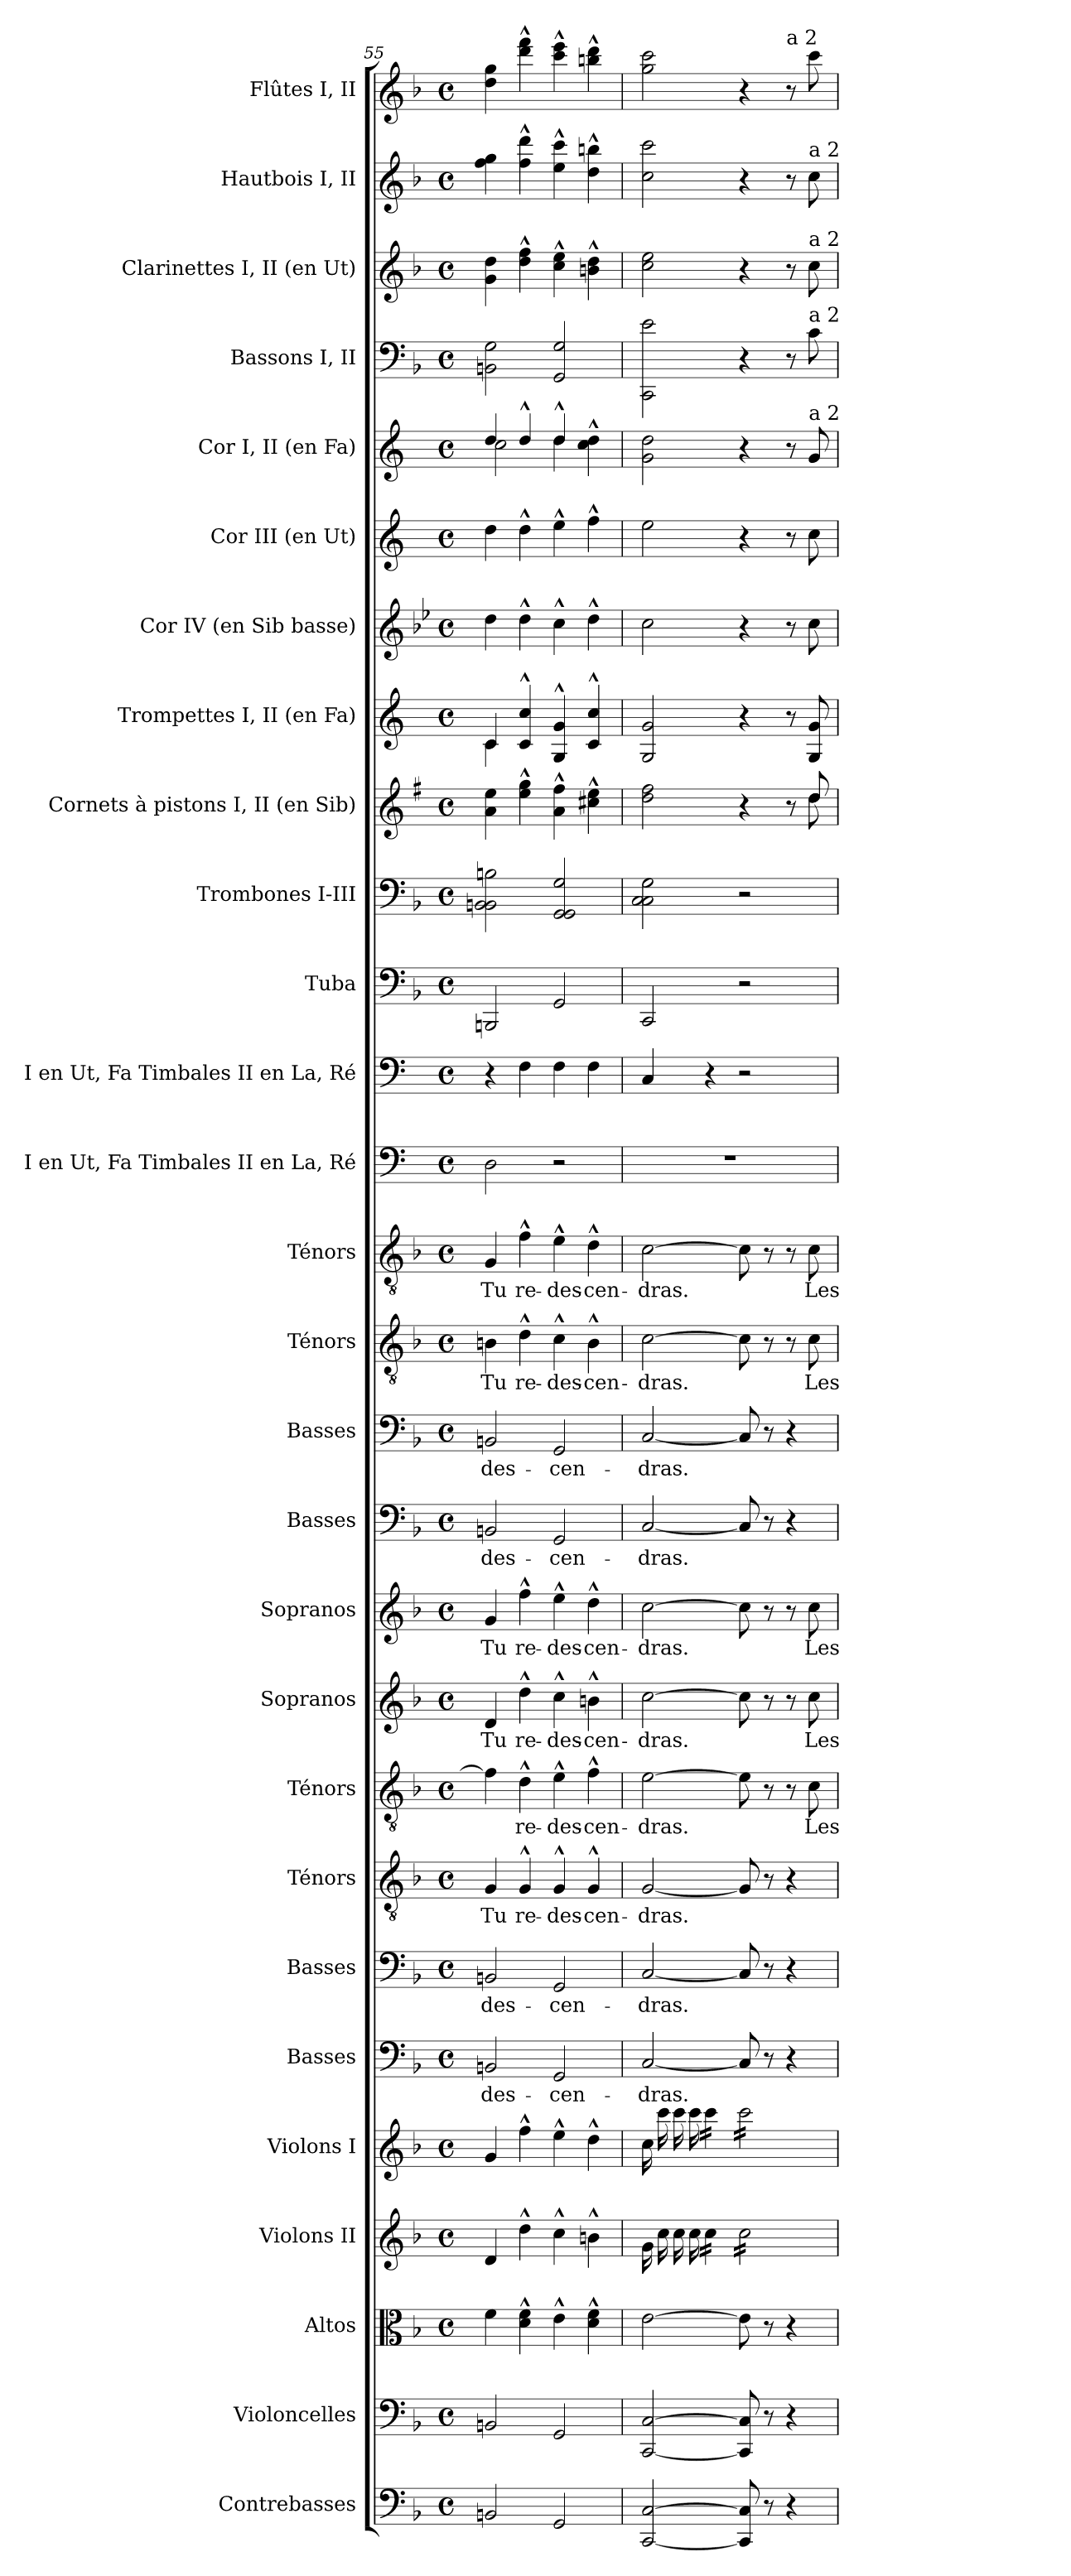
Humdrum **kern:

**kern	**kern	**kern	**kern	**kern	**kern	**text	**kern	**text	**kern	**text	**kern	**text	**kern	**text	**kern	**text	**kern	**text	**kern	**text	**kern	**text	**kern	**text	**kern	**kern	**kern	**kern	**kern	**kern	**kern	**kern	**kern	**kern	**kern	**kern	**kern
*part28	*part27	*part26	*part25	*part24	*part23	*part23	*part22	*part22	*part21	*part21	*part20	*part20	*part19	*part19	*part18	*part18	*part17	*part17	*part16	*part16	*part15	*part15	*part14	*part14	*part13	*part12	*part11	*part10	*part9	*part8	*part7	*part6	*part5	*part4	*part3	*part2	*part1
*staff28	*staff27	*staff26	*staff25	*staff24	*staff23	*staff23	*staff22	*staff22	*staff21	*staff21	*staff20	*staff20	*staff19	*staff19	*staff18	*staff18	*staff17	*staff17	*staff16	*staff16	*staff15	*staff15	*staff14	*staff14	*staff13	*staff12	*staff11	*staff10	*staff9	*staff8	*staff7	*staff6	*staff5	*staff4	*staff3	*staff2	*staff1
*I"Contrebasses	*I"Violoncelles	*I"Altos	*I"Violons II	*I"Violons I	*I"Basses	*	*I"Basses	*	*I"Ténors	*	*I"Ténors	*	*I"Sopranos	*	*I"Sopranos	*	*I"Basses	*	*I"Basses	*	*I"Ténors	*	*I"Ténors	*	*I"I en Ut, Fa  Timbales       II en La, Ré	*I"I en Ut, Fa  Timbales       II en La, Ré	*I"Tuba	*I"Trombones I-III	*I"Cornets à pistons I, II (en Sib)	*I"Trompettes I, II (en Fa)	*I"Cor IV (en Sib basse)	*I"Cor III (en Ut)	*I"Cor I, II (en Fa)	*I"Bassons I, II	*I"Clarinettes I, II (en Ut)	*I"Hautbois I, II	*I"Flûtes I, II
*I'Cb.	*I'Vlles	*I'Altos	*I'Vns II	*I'Vns I	*I'Basses	*	*I'Basses	*	*I'Tén.	*	*I'Tén.	*	*I'Sopr.	*	*I'Sopr.	*	*I'Basses	*	*I'Basses	*	*I'Tén.	*	*I'Tén.	*	*I'Timb.	*I'Timb.	*I'Tb.	*I'Trb.	*I'C.à p. (Sib)	*I'Tr. (Fa)	*I'Cor (Sib basse)	*I'Cor (Ut)	*I'Cor (Fa)	*I'Bns	*I'Cl. (Ut)	*I'Hb.	*I'Fl.
*clefF4	*clefF4	*clefC3	*clefG2	*clefG2	*clefF4	*	*clefF4	*	*clefGv2	*	*clefGv2	*	*clefG2	*	*clefG2	*	*clefF4	*	*clefF4	*	*clefGv2	*	*clefGv2	*	*clefF4	*clefF4	*clefF4	*clefF4	*clefG2	*clefG2	*clefG2	*clefG2	*clefG2	*clefF4	*clefG2	*clefG2	*clefG2
*ITrd7c12	*	*	*	*	*	*	*	*	*ITrd7c12	*	*ITrd7c12	*	*	*	*	*	*	*	*	*	*ITrd7c12	*	*ITrd7c12	*	*	*	*	*	*ITrd1c2	*ITrd-3c-5	*ITrd8c14	*ITrd7c12	*ITrd4c7	*	*	*	*
*k[b-]	*k[b-]	*k[b-]	*k[b-]	*k[b-]	*k[b-]	*	*k[b-]	*	*k[b-]	*	*k[b-]	*	*k[b-]	*	*k[b-]	*	*k[b-]	*	*k[b-]	*	*k[b-]	*	*k[b-]	*	*k[]	*k[]	*k[b-]	*k[b-]	*k[b-]	*k[b-]	*k[b-e-]	*k[]	*k[b-]	*k[b-]	*k[b-]	*k[b-]	*k[b-]
*F:	*F:	*F:	*F:	*F:	*F:	*	*F:	*	*F:	*	*F:	*	*F:	*	*F:	*	*F:	*	*F:	*	*F:	*	*F:	*	*C:	*C:	*F:	*F:	*F:	*F:	*B-:	*C:	*F:	*F:	*F:	*F:	*F:
*M4/4	*M4/4	*M4/4	*M4/4	*M4/4	*M4/4	*	*M4/4	*	*M4/4	*	*M4/4	*	*M4/4	*	*M4/4	*	*M4/4	*	*M4/4	*	*M4/4	*	*M4/4	*	*M4/4	*M4/4	*M4/4	*M4/4	*M4/4	*M4/4	*M4/4	*M4/4	*M4/4	*M4/4	*M4/4	*M4/4	*M4/4
*met(c)	*met(c)	*met(c)	*met(c)	*met(c)	*met(c)	*	*met(c)	*	*met(c)	*	*met(c)	*	*met(c)	*	*met(c)	*	*met(c)	*	*met(c)	*	*met(c)	*	*met(c)	*	*met(c)	*met(c)	*met(c)	*met(c)	*met(c)	*met(c)	*met(c)	*met(c)	*met(c)	*met(c)	*met(c)	*met(c)	*met(c)
=55	=55	=55	=55	=55	=55	=55	=55	=55	=55	=55	=55	=55	=55	=55	=55	=55	=55	=55	=55	=55	=55	=55	=55	=55	=55	=55	=55	=55	=55	=55	=55	=55	=55	=55	=55	=55	=55
!	!	!	!	!	!	!LO:LY:b:color=#000000	!	!	!	!	!	!	!	!	!	!	!	!	!	!	!	!	!	!	!	!	!	!	!	!	!	!	!	!	!	!	!
!	!	!	!	!	!	!	!	!LO:LY:b:color=#000000	!	!	!	!	!	!	!	!	!	!	!	!	!	!	!	!	!	!	!	!	!	!	!	!	!	!	!	!	!
!	!	!	!	!	!	!	!	!	!	!LO:LY:b:color=#000000	!	!	!	!	!	!	!	!	!	!	!	!	!	!	!	!	!	!	!	!	!	!	!	!	!	!	!
!	!	!	!	!	!	!	!	!	!	!	!	!	!	!LO:LY:b:color=#000000	!	!	!	!	!	!	!	!	!	!	!	!	!	!	!	!	!	!	!	!	!	!	!
!	!	!	!	!	!	!	!	!	!	!	!	!	!	!	!	!LO:LY:b:color=#000000	!	!	!	!	!	!	!	!	!	!	!	!	!	!	!	!	!	!	!	!	!
!	!	!	!	!	!	!	!	!	!	!	!	!	!	!	!	!	!	!LO:LY:b:color=#000000	!	!	!	!	!	!	!	!	!	!	!	!	!	!	!	!	!	!	!
!	!	!	!	!	!	!	!	!	!	!	!	!	!	!	!	!	!	!	!	!LO:LY:b:color=#000000	!	!	!	!	!	!	!	!	!	!	!	!	!	!	!	!	!
!	!	!	!	!	!	!	!	!	!	!	!	!	!	!	!	!	!	!	!	!	!	!LO:LY:b:color=#000000	!	!	!	!	!	!	!	!	!	!	!	!	!	!	!
!	!	!	!	!	!	!	!	!	!	!	!	!	!	!	!	!	!	!	!	!	!	!	!	!LO:LY:b:color=#000000	!	!	!	!	!	!	!	!	!	!	!	!	!
*	*	*	*	*	*	*	*	*	*	*	*	*	*	*	*	*	*	*	*	*	*	*	*	*	*	*	*	*	*	*^	*	*	*^	*	*	*	*
2BBBni/	2BBni/	4fi\	4di/	4gi/	2BBni/	-des-	2BBni/	-des-	4GGi/	Tu	4Fi\]	.	4di/	Tu	4gi/	Tu	2BBni/	-des-	2BBni/	-des-	4BBni\	Tu	4GGi/	Tu	2Di\	4r	2BBBni/	2BBni\ 2BBi 2Bni	4gi\ 4ddi	4fi/	4fi\	4di\	4di\	4gi/	2fi\	2BBni\ 2Gi	4gi\ 4ddi	4ffi\ 4ggi	4ddi\ 4ggi
!	!	!	!	!	!	!	!	!	!	!LO:LY:b:color=#000000	!	!	!	!	!	!	!	!	!	!	!	!	!	!	!	!	!	!	!	!	!	!	!	!	!	!	!	!	!
!	!	!	!	!	!	!	!	!	!	!	!	!LO:LY:b:color=#000000	!	!	!	!	!	!	!	!	!	!	!	!	!	!	!	!	!	!	!	!	!	!	!	!	!	!	!
!	!	!	!	!	!	!	!	!	!	!	!	!	!	!LO:LY:b:color=#000000	!	!	!	!	!	!	!	!	!	!	!	!	!	!	!	!	!	!	!	!	!	!	!	!	!
!	!	!	!	!	!	!	!	!	!	!	!	!	!	!	!	!LO:LY:b:color=#000000	!	!	!	!	!	!	!	!	!	!	!	!	!	!	!	!	!	!	!	!	!	!	!
!	!	!	!	!	!	!	!	!	!	!	!	!	!	!	!	!	!	!	!	!	!	!LO:LY:b:color=#000000	!	!	!	!	!	!	!	!	!	!	!	!	!	!	!	!	!
!	!	!	!	!	!	!	!	!	!	!	!	!	!	!	!	!	!	!	!	!	!	!	!	!LO:LY:b:color=#000000	!	!	!	!	!	!	!	!	!	!	!	!	!	!	!
.	.	4di\^^ 4fi^^	4dd^^i\	4ff^^i\	.	.	.	.	4GG^^i/	re-	4D^^i\	re-	4dd^^i\	re-	4ff^^i\	re-	.	.	.	.	4D^^i\	re-	4F^^i\	re-	.	4Fi\	.	.	4ddi\^^ 4ffi^^	4fi/^^ 4ffi^^	2.ryy	4d^^i\	4d^^i\	4g^^i/	.	.	4ddi\^^ 4ffi^^	4ffi\^^ 4dddi^^	4dddi\^^ 4fffi^^
!	!	!	!	!	!	!LO:LY:b:color=#000000	!	!	!	!	!	!	!	!	!	!	!	!	!	!	!	!	!	!	!	!	!	!	!	!	!	!	!	!	!	!	!	!	!
!	!	!	!	!	!	!	!	!LO:LY:b:color=#000000	!	!	!	!	!	!	!	!	!	!	!	!	!	!	!	!	!	!	!	!	!	!	!	!	!	!	!	!	!	!	!
!	!	!	!	!	!	!	!	!	!	!LO:LY:b:color=#000000	!	!	!	!	!	!	!	!	!	!	!	!	!	!	!	!	!	!	!	!	!	!	!	!	!	!	!	!	!
!	!	!	!	!	!	!	!	!	!	!	!	!LO:LY:b:color=#000000	!	!	!	!	!	!	!	!	!	!	!	!	!	!	!	!	!	!	!	!	!	!	!	!	!	!	!
!	!	!	!	!	!	!	!	!	!	!	!	!	!	!LO:LY:b:color=#000000	!	!	!	!	!	!	!	!	!	!	!	!	!	!	!	!	!	!	!	!	!	!	!	!	!
!	!	!	!	!	!	!	!	!	!	!	!	!	!	!	!	!LO:LY:b:color=#000000	!	!	!	!	!	!	!	!	!	!	!	!	!	!	!	!	!	!	!	!	!	!	!
!	!	!	!	!	!	!	!	!	!	!	!	!	!	!	!	!	!	!LO:LY:b:color=#000000	!	!	!	!	!	!	!	!	!	!	!	!	!	!	!	!	!	!	!	!	!
!	!	!	!	!	!	!	!	!	!	!	!	!	!	!	!	!	!	!	!	!LO:LY:b:color=#000000	!	!	!	!	!	!	!	!	!	!	!	!	!	!	!	!	!	!	!
!	!	!	!	!	!	!	!	!	!	!	!	!	!	!	!	!	!	!	!	!	!	!LO:LY:b:color=#000000	!	!	!	!	!	!	!	!	!	!	!	!	!	!	!	!	!
!	!	!	!	!	!	!	!	!	!	!	!	!	!	!	!	!	!	!	!	!	!	!	!	!LO:LY:b:color=#000000	!	!	!	!	!	!	!	!	!	!	!	!	!	!	!
2GGGi/	2GGi/	4e^^i\	4cc^^i\	4ee^^i\	2GGi/	-cen-	2GGi/	-cen-	4GG^^i/	-des-	4E^^i\	-des-	4cc^^i\	-des-	4ee^^i\	-des-	2GGi/	-cen-	2GGi/	-cen-	4C^^i\	-des-	4E^^i\	-des-	2r	4Fi\	2GGi/	2GGi/ 2GGi 2Gi	4gi\^^ 4eei^^	4ci/^^ 4cci^^	.	4c^^i\	4e^^i\	4g^^i/	4gi\	2GGi/ 2Gi	4cci\^^ 4eei^^	4eei\^^ 4ccci^^	4ccci\^^ 4eeei^^
!	!	!	!	!	!	!	!	!	!	!LO:LY:b:color=#000000	!	!	!	!	!	!	!	!	!	!	!	!	!	!	!	!	!	!	!	!	!	!	!	!	!	!	!	!	!
!	!	!	!	!	!	!	!	!	!	!	!	!LO:LY:b:color=#000000	!	!	!	!	!	!	!	!	!	!	!	!	!	!	!	!	!	!	!	!	!	!	!	!	!	!	!
!	!	!	!	!	!	!	!	!	!	!	!	!	!	!LO:LY:b:color=#000000	!	!	!	!	!	!	!	!	!	!	!	!	!	!	!	!	!	!	!	!	!	!	!	!	!
!	!	!	!	!	!	!	!	!	!	!	!	!	!	!	!	!LO:LY:b:color=#000000	!	!	!	!	!	!	!	!	!	!	!	!	!	!	!	!	!	!	!	!	!	!	!
!	!	!	!	!	!	!	!	!	!	!	!	!	!	!	!	!	!	!	!	!	!	!LO:LY:b:color=#000000	!	!	!	!	!	!	!	!	!	!	!	!	!	!	!	!	!
!	!	!	!	!	!	!	!	!	!	!	!	!	!	!	!	!	!	!	!	!	!	!	!	!LO:LY:b:color=#000000	!	!	!	!	!	!	!	!	!	!	!	!	!	!	!
.	.	4di\^^ 4fi^^	4bn^^i\	4dd^^i\	.	.	.	.	4GG^^i/	-cen-	4F^^i\	-cen-	4bn^^i\	-cen-	4dd^^i\	-cen-	.	.	.	.	4BB^^i\	-cen-	4D^^i\	-cen-	.	4Fi\	.	.	4bni\^^ 4ddi^^	4fi/^^ 4ffi^^	.	4d^^i\	4f^^i\	4fi\^^ 4gi^^	4ryy	.	4bni\^^ 4ddi^^	4ddi\^^ 4bbni^^	4bbni\^^ 4dddi^^
*	*	*	*	*	*	*	*	*	*	*	*	*	*	*	*	*	*	*	*	*	*	*	*	*	*	*	*	*	*	*v	*v	*	*	*v	*v	*	*	*	*
=56	=56	=56	=56	=56	=56	=56	=56	=56	=56	=56	=56	=56	=56	=56	=56	=56	=56	=56	=56	=56	=56	=56	=56	=56	=56	=56	=56	=56	=56	=56	=56	=56	=56	=56	=56	=56	=56
*	*	*	*	*	*	*	*	*	*	*	*	*	*	*	*	*	*	*	*	*	*	*	*	*	*	*	*	*	*	*	*	*	*^	*	*	*	*
!	!	!	!	!	!	!LO:LY:b:color=#000000	!	!	!	!	!	!	!	!	!	!	!	!	!	!	!	!	!	!	!	!	!	!	!	!	!	!	!	!	!	!	!	!
*	*	*	*	*	*	*	*	*	*	*	*	*	*	*	*	*	*	*	*	*	*	*	*	*	*	*	*	*	*	*	*	*	*v	*v	*	*	*	*
*	*	*	*	*	*	*	*	*	*	*	*	*	*	*	*	*	*	*	*	*	*	*	*	*	*	*	*	*	*	*	*	*	*^	*	*	*	*
!	!	!	!	!	!	!	!	!LO:LY:b:color=#000000	!	!	!	!	!	!	!	!	!	!	!	!	!	!	!	!	!	!	!	!	!	!	!	!	!	!	!	!	!	!
*	*	*	*	*	*	*	*	*	*	*	*	*	*	*	*	*	*	*	*	*	*	*	*	*	*	*	*	*	*	*	*	*	*v	*v	*	*	*	*
*	*	*	*	*	*	*	*	*	*	*	*	*	*	*	*	*	*	*	*	*	*	*	*	*	*	*	*	*	*	*	*	*	*^	*	*	*	*
!	!	!	!	!	!	!	!	!	!	!LO:LY:b:color=#000000	!	!	!	!	!	!	!	!	!	!	!	!	!	!	!	!	!	!	!	!	!	!	!	!	!	!	!	!
*	*	*	*	*	*	*	*	*	*	*	*	*	*	*	*	*	*	*	*	*	*	*	*	*	*	*	*	*	*	*	*	*	*v	*v	*	*	*	*
*	*	*	*	*	*	*	*	*	*	*	*	*	*	*	*	*	*	*	*	*	*	*	*	*	*	*	*	*	*	*	*	*	*^	*	*	*	*
!	!	!	!	!	!	!	!	!	!	!	!	!LO:LY:b:color=#000000	!	!	!	!	!	!	!	!	!	!	!	!	!	!	!	!	!	!	!	!	!	!	!	!	!	!
*	*	*	*	*	*	*	*	*	*	*	*	*	*	*	*	*	*	*	*	*	*	*	*	*	*	*	*	*	*	*	*	*	*v	*v	*	*	*	*
*	*	*	*	*	*	*	*	*	*	*	*	*	*	*	*	*	*	*	*	*	*	*	*	*	*	*	*	*	*	*	*	*	*^	*	*	*	*
!	!	!	!	!	!	!	!	!	!	!	!	!	!	!LO:LY:b:color=#000000	!	!	!	!	!	!	!	!	!	!	!	!	!	!	!	!	!	!	!	!	!	!	!	!
*	*	*	*	*	*	*	*	*	*	*	*	*	*	*	*	*	*	*	*	*	*	*	*	*	*	*	*	*	*	*	*	*	*v	*v	*	*	*	*
*	*	*	*	*	*	*	*	*	*	*	*	*	*	*	*	*	*	*	*	*	*	*	*	*	*	*	*	*	*	*	*	*	*^	*	*	*	*
!	!	!	!	!	!	!	!	!	!	!	!	!	!	!	!	!LO:LY:b:color=#000000	!	!	!	!	!	!	!	!	!	!	!	!	!	!	!	!	!	!	!	!	!	!
*	*	*	*	*	*	*	*	*	*	*	*	*	*	*	*	*	*	*	*	*	*	*	*	*	*	*	*	*	*	*	*	*	*v	*v	*	*	*	*
*	*	*	*	*	*	*	*	*	*	*	*	*	*	*	*	*	*	*	*	*	*	*	*	*	*	*	*	*	*	*	*	*	*^	*	*	*	*
!	!	!	!	!	!	!	!	!	!	!	!	!	!	!	!	!	!	!LO:LY:b:color=#000000	!	!	!	!	!	!	!	!	!	!	!	!	!	!	!	!	!	!	!	!
*	*	*	*	*	*	*	*	*	*	*	*	*	*	*	*	*	*	*	*	*	*	*	*	*	*	*	*	*	*	*	*	*	*v	*v	*	*	*	*
*	*	*	*	*	*	*	*	*	*	*	*	*	*	*	*	*	*	*	*	*	*	*	*	*	*	*	*	*	*	*	*	*	*^	*	*	*	*
!	!	!	!	!	!	!	!	!	!	!	!	!	!	!	!	!	!	!	!	!LO:LY:b:color=#000000	!	!	!	!	!	!	!	!	!	!	!	!	!	!	!	!	!	!
*	*	*	*	*	*	*	*	*	*	*	*	*	*	*	*	*	*	*	*	*	*	*	*	*	*	*	*	*	*	*	*	*	*v	*v	*	*	*	*
*	*	*	*	*	*	*	*	*	*	*	*	*	*	*	*	*	*	*	*	*	*	*	*	*	*	*	*	*	*	*	*	*	*^	*	*	*	*
!	!	!	!	!	!	!	!	!	!	!	!	!	!	!	!	!	!	!	!	!	!	!LO:LY:b:color=#000000	!	!	!	!	!	!	!	!	!	!	!	!	!	!	!	!
*	*	*	*	*	*	*	*	*	*	*	*	*	*	*	*	*	*	*	*	*	*	*	*	*	*	*	*	*	*	*	*	*	*v	*v	*	*	*	*
*	*	*	*	*	*	*	*	*	*	*	*	*	*	*	*	*	*	*	*	*	*	*	*	*	*	*	*	*	*	*	*	*	*^	*	*	*	*
!	!	!	!	!	!	!	!	!	!	!	!	!	!	!	!	!	!	!	!	!	!	!	!	!LO:LY:b:color=#000000	!	!	!	!	!	!	!	!	!	!	!	!	!	!
*	*	*	*	*	*	*	*	*	*	*	*	*	*	*	*	*	*	*	*	*	*	*	*	*	*	*	*	*	*^	*	*	*	*v	*v	*	*	*	*
[<2CCCi/ [>2CCi	[<2CCi/ [>2Ci	[>2ei\	16gi\	16cci\	[<2Ci/	-dras.	[<2Ci/	-dras.	[<2GGi/	-dras.	[>2Ei\	-dras.	[>2cci\	-dras.	[>2cci\	-dras.	[<2Ci/	-dras.	[<2Ci/	-dras.	[>2Ci\	-dras.	[>2Ci\	-dras.	1r	4Ci/	2CCi/	2Ci\ 2Ci 2Gi	2cci\ 2eei	2..ryy	2ci/ 2cci	2ci\	2ei\	2ci\ 2gi	2CCi\ 2ei	2cci\ 2eei	2cci\ 2ccci	2ggi\ 2ccci
.	.	.	16cci\	16ccci\	.	.	.	.	.	.	.	.	.	.	.	.	.	.	.	.	.	.	.	.	.	.	.	.	.	.	.	.	.	.	.	.	.	.
.	.	.	16cci\	16ccci\	.	.	.	.	.	.	.	.	.	.	.	.	.	.	.	.	.	.	.	.	.	.	.	.	.	.	.	.	.	.	.	.	.	.
.	.	.	16cci\	16ccci\	.	.	.	.	.	.	.	.	.	.	.	.	.	.	.	.	.	.	.	.	.	.	.	.	.	.	.	.	.	.	.	.	.	.
*	*	*	*tremolo	*	*	*	*	*	*	*	*	*	*	*	*	*	*	*	*	*	*	*	*	*	*	*	*	*	*	*	*	*	*	*	*	*	*	*
*	*	*	*	*tremolo	*	*	*	*	*	*	*	*	*	*	*	*	*	*	*	*	*	*	*	*	*	*	*	*	*	*	*	*	*	*	*	*	*	*
.	.	.	16cci\LL	16ccci\LL	.	.	.	.	.	.	.	.	.	.	.	.	.	.	.	.	.	.	.	.	.	4r	.	.	.	.	.	.	.	.	.	.	.	.
.	.	.	16cci\	16ccci\	.	.	.	.	.	.	.	.	.	.	.	.	.	.	.	.	.	.	.	.	.	.	.	.	.	.	.	.	.	.	.	.	.	.
.	.	.	16cci\	16ccci\	.	.	.	.	.	.	.	.	.	.	.	.	.	.	.	.	.	.	.	.	.	.	.	.	.	.	.	.	.	.	.	.	.	.
.	.	.	16cci\JJ	16ccci\JJ	.	.	.	.	.	.	.	.	.	.	.	.	.	.	.	.	.	.	.	.	.	.	.	.	.	.	.	.	.	.	.	.	.	.
8CCCi/] 8CCi]	8CCi/] 8Ci]	8ei\]	16cci\LL	16ccci\LL	8Ci/]	.	8Ci/]	.	8GGi/]	.	8Ei\]	.	8cci\]	.	8cci\]	.	8Ci/]	.	8Ci/]	.	8Ci\]	.	8Ci\]	.	.	2r	2r	2r	4r	.	4r	4r	4r	4r	4r	4r	4r	4r
.	.	.	16cci\	16ccci\	.	.	.	.	.	.	.	.	.	.	.	.	.	.	.	.	.	.	.	.	.	.	.	.	.	.	.	.	.	.	.	.	.	.
8r	8r	8r	16cci\	16ccci\	8r	.	8r	.	8r	.	8r	.	8r	.	8r	.	8r	.	8r	.	8r	.	8r	.	.	.	.	.	.	.	.	.	.	.	.	.	.	.
.	.	.	16cci\	16ccci\	.	.	.	.	.	.	.	.	.	.	.	.	.	.	.	.	.	.	.	.	.	.	.	.	.	.	.	.	.	.	.	.	.	.
!	!	!	!	!	!	!	!	!	!	!	!	!	!	!	!	!	!	!	!	!	!	!	!	!	!	!	!	!	!	!	!	!	!	!	!	!	!	!LO:TX:a:t=a 2
4r	4r	4r	16cci\	16ccci\	4r	.	4r	.	4r	.	8r	.	8r	.	8r	.	4r	.	4r	.	8r	.	8r	.	.	.	.	.	8r	.	8r	8r	8r	8r	8r	8r	8r	8r
.	.	.	16cci\	16ccci\	.	.	.	.	.	.	.	.	.	.	.	.	.	.	.	.	.	.	.	.	.	.	.	.	.	.	.	.	.	.	.	.	.	.
!	!	!	!	!	!	!	!	!	!	!	!	!LO:LY:b:color=#000000	!	!	!	!	!	!	!	!	!	!	!	!	!	!	!	!	!	!	!	!	!	!	!	!	!	!
!	!	!	!	!	!	!	!	!	!	!	!	!	!	!LO:LY:b:color=#000000	!	!	!	!	!	!	!	!	!	!	!	!	!	!	!	!	!	!	!	!	!	!	!	!
!	!	!	!	!	!	!	!	!	!	!	!	!	!	!	!	!LO:LY:b:color=#000000	!	!	!	!	!	!	!	!	!	!	!	!	!	!	!	!	!	!	!	!	!	!
!	!	!	!	!	!	!	!	!	!	!	!	!	!	!	!	!	!	!	!	!	!	!LO:LY:b:color=#000000	!	!	!	!	!	!	!	!	!	!	!	!	!	!	!	!
!	!	!	!	!	!	!	!	!	!	!	!	!	!	!	!	!	!	!	!	!	!	!	!	!	!	!	!	!	!	!	!	!	!	!	!	!	!LO:TX:a:t=a 2	!
!	!	!	!	!	!	!	!	!	!	!	!	!	!	!	!	!	!	!	!	!	!	!	!	!	!	!	!	!	!	!	!	!	!	!	!	!LO:TX:a:t=a 2	!	!
!	!	!	!	!	!	!	!	!	!	!	!	!	!	!	!	!	!	!	!	!	!	!	!	!	!	!	!	!	!	!	!	!	!	!	!LO:TX:a:t=a 2	!	!	!
!	!	!	!	!	!	!	!	!	!	!	!	!	!	!	!	!	!	!	!	!	!	!	!	!	!	!	!	!	!	!	!	!	!	!LO:TX:a:t=a 2	!	!	!	!
!	!	!	!	!	!	!	!	!	!	!	!	!	!	!	!	!	!	!	!	!	!	!	!	!LO:LY:b:color=#000000	!	!	!	!	!	!	!	!	!	!	!	!	!	!
.	.	.	16cci\	16ccci\	.	.	.	.	.	.	8Ci\	Les	8cci\	Les	8cci\	Les	.	.	.	.	8Ci\	Les	8Ci\	Les	.	.	.	.	8cci/	8cci\	8ci/ 8cci	8ci\	8ci\	8ci/	8ci\	8cci\	8cci\	8ccci\
.	.	.	16cci\JJ	16ccci\JJ	.	.	.	.	.	.	.	.	.	.	.	.	.	.	.	.	.	.	.	.	.	.	.	.	.	.	.	.	.	.	.	.	.	.
*	*	*	*	*Xtremolo	*	*	*	*	*	*	*	*	*	*	*	*	*	*	*	*	*	*	*	*	*	*	*	*	*	*	*	*	*	*	*	*	*	*
*	*	*	*Xtremolo	*	*	*	*	*	*	*	*	*	*	*	*	*	*	*	*	*	*	*	*	*	*	*	*	*	*	*	*	*	*	*	*	*	*	*
*	*	*	*	*	*	*	*	*	*	*	*	*	*	*	*	*	*	*	*	*	*	*	*	*	*	*	*	*	*v	*v	*	*	*	*	*	*	*	*
=	=	=	=	=	=	=	=	=	=	=	=	=	=	=	=	=	=	=	=	=	=	=	=	=	=	=	=	=	=	=	=	=	=	=	=	=	=
*-	*-	*-	*-	*-	*-	*-	*-	*-	*-	*-	*-	*-	*-	*-	*-	*-	*-	*-	*-	*-	*-	*-	*-	*-	*-	*-	*-	*-	*-	*-	*-	*-	*-	*-	*-	*-	*-
